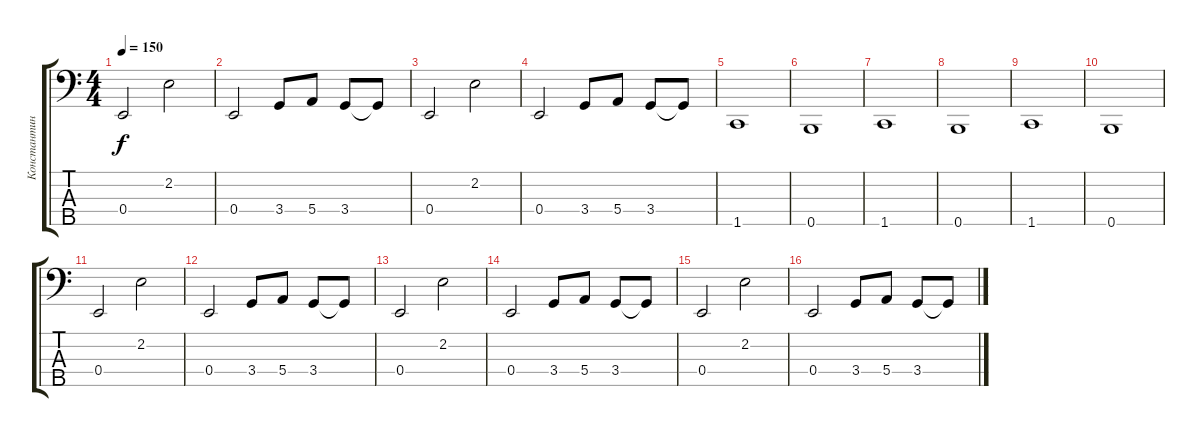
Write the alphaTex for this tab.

\track ("Константин Бекрев" "Константин") {instrument electricbasspick}
\staff {score tabs}
\tuning (G2 D2 A1 E1 B0) {hide}
\ts (4 4)
\tempo 150
\clef f4
\ks c
0.4.2{dy f} 2.2.2 |
0.4.2 3.4.8 5.4.8 3.4.8 3.4{t}.8 |
0.4.2 2.2.2 |
0.4.2 3.4.8 5.4.8 3.4.8 3.4{t}.8 |
1.5.1 |
0.5.1 |
1.5.1 |
0.5.1 |
1.5.1 |
0.5.1 |
0.4.2 2.2.2 |
0.4.2 3.4.8 5.4.8 3.4.8 3.4{t}.8 |
0.4.2 2.2.2 |
0.4.2 3.4.8 5.4.8 3.4.8 3.4{t}.8 |
0.4.2 2.2.2 |
0.4.2 3.4.8 5.4.8 3.4.8 3.4{t}.8
